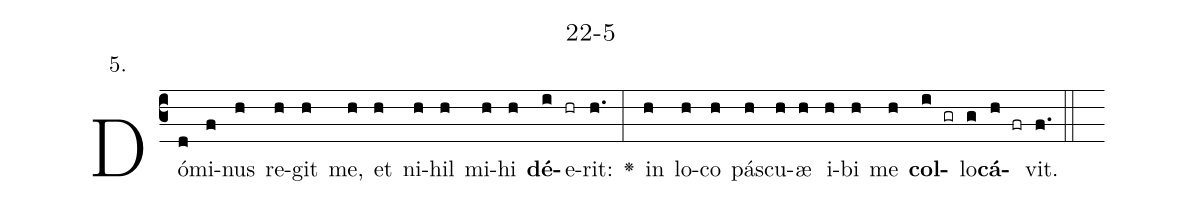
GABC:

name: 22-5;
annotation: 5.;
%%
(c3)Dó(d)mi(f)nus(h) re(h)git(h) me,(h) et(h) ni(h)hil(h) mi(h)hi(h) <b>dé</b>(i)e(hr)rit:(h.) <v>\greheightstar</v>(:) in(h) lo(h)co(h) pás(h)cu(h)æ(h) i(h)bi(h) me(h) <b>col</b>(i gr)lo(g)<b>cá</b>(h fr)vit.(f.) (::)


%E(h) u(h) o(i) u(g) a(h) e.(f.) (::)
